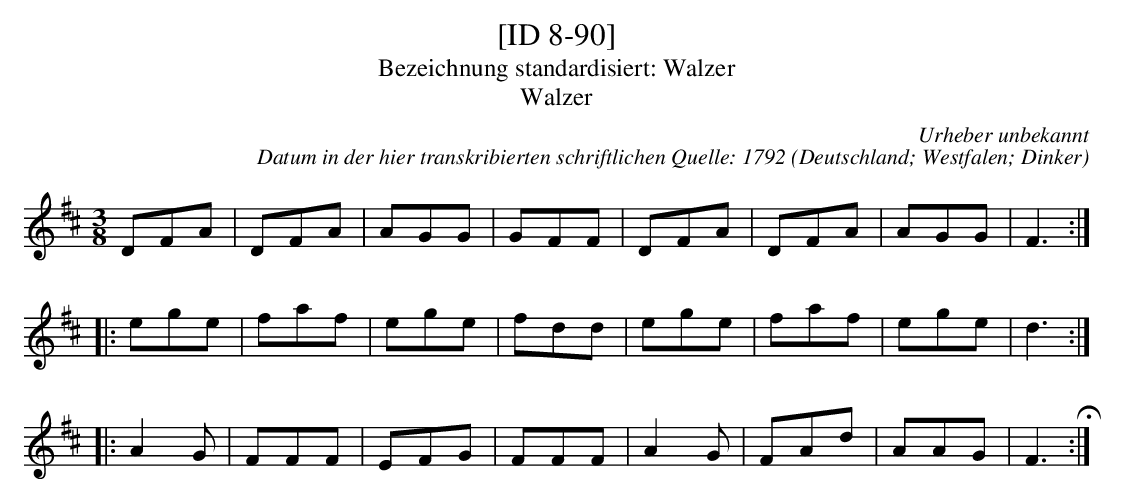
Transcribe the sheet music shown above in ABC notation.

X:1
T:[ID 8-90]
T:Bezeichnung standardisiert: Walzer
T:Walzer
C:Urheber unbekannt
C:Datum in der hier transkribierten schriftlichen Quelle: 1792
O:Deutschland; Westfalen; Dinker
M:3/8
L:1/16
K:D
D2F2A2 | D2F2A2 | A2G2G2 | G2F2F2 | D2F2A2 | D2F2A2 | A2G2G2 | F6 ::
e2g2e2 | f2a2f2 | e2g2e2 | f2d2d2 | e2g2e2 | f2a2f2 | e2g2e2 | d6 ::
A4G2 | F2F2F2 | E2F2G2 | F2F2F2 | A4G2 | F2A2d2 | A2A2G2 | F6 H:|
